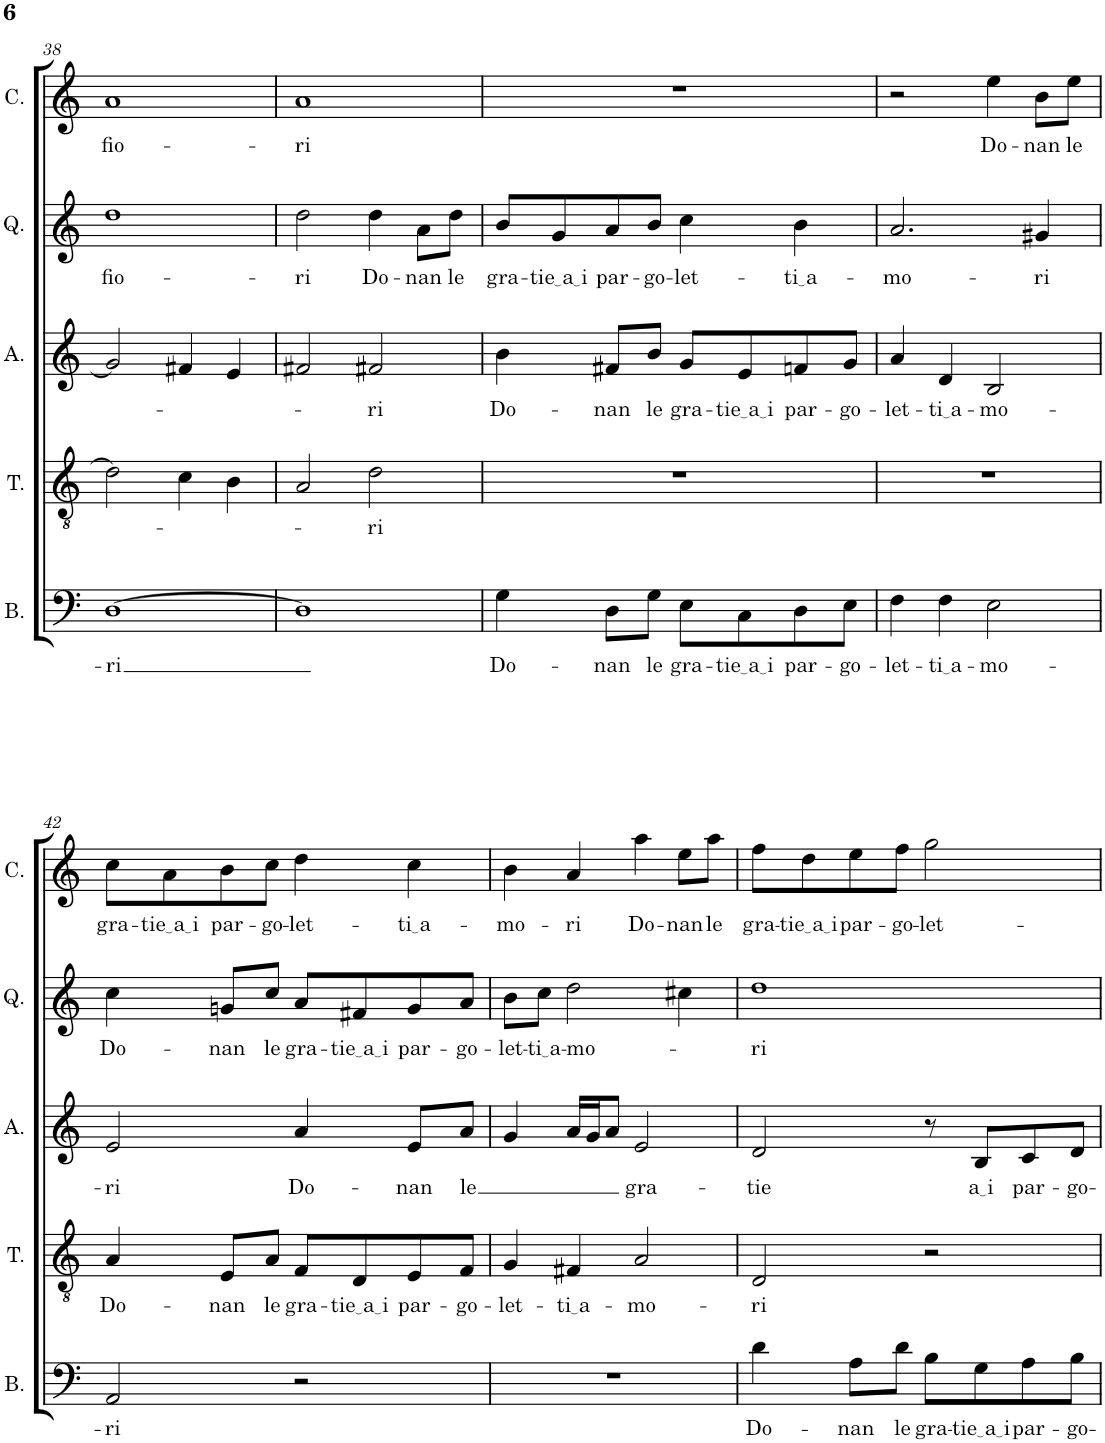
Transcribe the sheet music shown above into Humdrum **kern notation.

**kern	**text	**kern	**text	**kern	**text	**kern	**text	**kern	**text
*part5	*part5	*part4	*part4	*part3	*part3	*part2	*part2	*part1	*part1
*staff5	*staff5	*staff4	*staff4	*staff3	*staff3	*staff2	*staff2	*staff1	*staff1
*I"Bass	*	*I"Tenor	*	*I"Alto	*	*I"Quinto	*	*I"Canto	*
*I'B.	*	*I'T.	*	*I'A.	*	*I'Q.	*	*I'C.	*
!!LO:PB:g=z
*clefF4	*	*clefGv2	*	*clefG2	*	*clefG2	*	*clefG2	*
*k[]	*	*k[]	*	*k[]	*	*k[]	*	*k[]	*
*M4/4	*	*M4/4	*	*M4/4	*	*M4/4	*	*M4/4	*
*met(c)	*	*met(c)	*	*met(c)	*	*met(c)	*	*met(c)	*
=38	=38	=38	=38	=38	=38	=38	=38	=38	=38
!	!LO:LY:b	!	!	!	!	!	!LO:LY:b	!	!LO:LY:b
[1D	-ri	2d\]	.	2g/]	.	1dd	fio-	1a	fio-
.	.	4c\	.	4f#X/	.	.	.	.	.
.	.	4B\	.	4e/	.	.	.	.	.
=39	=39	=39	=39	=39	=39	=39	=39	=39	=39
!	!	!	!	!	!	!	!LO:LY:b	!	!LO:LY:b
1D]	.	2A/	.	2f#X/	.	2dd\	-ri	1a	-ri
!	!	!	!LO:LY:b	!	!LO:LY:b	!	!LO:LY:b	!	!
.	.	2d\	-ri	2f#X/	-ri	4dd\	Do-	.	.
!	!	!	!	!	!	!	!LO:LY:b	!	!
.	.	.	.	.	.	8a\L	-nan	.	.
!	!	!	!	!	!	!	!LO:LY:b	!	!
.	.	.	.	.	.	8dd\J	le	.	.
=40	=40	=40	=40	=40	=40	=40	=40	=40	=40
!	!LO:LY:b	!	!	!	!LO:LY:b	!	!LO:LY:b	!	!
4G\	Do-	1r	.	4b\	Do-	8b/L	gra-	1r	.
!	!	!	!	!	!	!	!LO:LY:b	!	!
.	.	.	.	.	.	8g/	tie a i	.	.
!	!LO:LY:b	!	!	!	!LO:LY:b	!	!LO:LY:b	!	!
8D\L	-nan	.	.	8f#X/L	-nan	8a/	par-	.	.
!	!LO:LY:b	!	!	!	!LO:LY:b	!	!LO:LY:b	!	!
8G\J	le	.	.	8b/J	le	8b/J	-go-	.	.
!	!LO:LY:b	!	!	!	!LO:LY:b	!	!LO:LY:b	!	!
8E\L	gra-	.	.	8g/L	gra-	4cc\	-let-	.	.
!	!LO:LY:b	!	!	!	!LO:LY:b	!	!	!	!
8C\	tie a i	.	.	8e/	tie a i	.	.	.	.
!	!LO:LY:b	!	!	!	!LO:LY:b	!	!LO:LY:b	!	!
8D\	par-	.	.	8fn/	par-	4b\	ti a	.	.
!	!LO:LY:b	!	!	!	!LO:LY:b	!	!	!	!
8E\J	-go-	.	.	8g/J	-go-	.	.	.	.
=41	=41	=41	=41	=41	=41	=41	=41	=41	=41
!	!LO:LY:b	!	!	!	!LO:LY:b	!	!LO:LY:b	!	!
4F\	-let-	1r	.	4a/	-let-	2.a/	-mo-	2r	.
!	!LO:LY:b	!	!	!	!LO:LY:b	!	!	!	!
4F\	ti a	.	.	4d/	ti a	.	.	.	.
!	!LO:LY:b	!	!	!	!LO:LY:b	!	!	!	!LO:LY:b
2E\	-mo-	.	.	2B/	-mo-	.	.	4ee\	Do-
!	!	!	!	!	!	!	!LO:LY:b	!	!LO:LY:b
.	.	.	.	.	.	4g#X/	-ri	8b\L	-nan
!	!	!	!	!	!	!	!	!	!LO:LY:b
.	.	.	.	.	.	.	.	8ee\J	le
!!LO:LB:g=z
=42	=42	=42	=42	=42	=42	=42	=42	=42	=42
!	!LO:LY:b	!	!LO:LY:b	!	!LO:LY:b	!	!LO:LY:b	!	!LO:LY:b
2AA/	-ri	4A/	Do-	2e/	-ri	4cc\	Do-	8cc\L	gra-
!	!	!	!	!	!	!	!	!	!LO:LY:b
.	.	.	.	.	.	.	.	8a\	tie a i
!	!	!	!LO:LY:b	!	!	!	!LO:LY:b	!	!LO:LY:b
.	.	8E/L	-nan	.	.	8gn/L	-nan	8b\	par-
!	!	!	!LO:LY:b	!	!	!	!LO:LY:b	!	!LO:LY:b
.	.	8A/J	le	.	.	8cc/J	le	8cc\J	-go-
!	!	!	!LO:LY:b	!	!LO:LY:b	!	!LO:LY:b	!	!LO:LY:b
2r	.	8F/L	gra-	4a/	Do-	8a/L	gra-	4dd\	-let-
!	!	!	!LO:LY:b	!	!	!	!LO:LY:b	!	!
.	.	8D/	tie a i	.	.	8f#X/	tie a i	.	.
!	!	!	!LO:LY:b	!	!LO:LY:b	!	!LO:LY:b	!	!LO:LY:b
.	.	8E/	par-	8e/L	-nan	8g/	par-	4cc\	ti a
!	!	!	!LO:LY:b	!	!LO:LY:b	!	!LO:LY:b	!	!
.	.	8F/J	-go-	8a/J	le	8a/J	-go-	.	.
=43	=43	=43	=43	=43	=43	=43	=43	=43	=43
!	!	!	!LO:LY:b	!	!	!	!LO:LY:b	!	!LO:LY:b
1r	.	4G/	-let-	4g/	.	8b\L	-let-	4b\	-mo-
!	!	!	!	!	!	!	!LO:LY:b	!	!
.	.	.	.	.	.	8cc\J	ti a	.	.
!	!	!	!LO:LY:b	!	!	!	!LO:LY:b	!	!LO:LY:b
.	.	4F#X/	ti a	16a/LL	.	2dd\	-mo-	4a/	-ri
.	.	.	.	16g/J	.	.	.	.	.
.	.	.	.	8a/J	.	.	.	.	.
!	!	!	!LO:LY:b	!	!LO:LY:b	!	!	!	!LO:LY:b
.	.	2A/	-mo-	2e/	gra-	.	.	4aa\	Do-
!	!	!	!	!	!	!	!	!	!LO:LY:b
.	.	.	.	.	.	4cc#X\	.	8ee\L	-nan
!	!	!	!	!	!	!	!	!	!LO:LY:b
.	.	.	.	.	.	.	.	8aa\J	le
=44	=44	=44	=44	=44	=44	=44	=44	=44	=44
!	!LO:LY:b	!	!LO:LY:b	!	!LO:LY:b	!	!LO:LY:b	!	!LO:LY:b
4d\	Do-	2D/	-ri	2d/	-tie	1dd	-ri	8ff\L	gra-
!	!	!	!	!	!	!	!	!	!LO:LY:b
.	.	.	.	.	.	.	.	8dd\	tie a i
!	!LO:LY:b	!	!	!	!	!	!	!	!LO:LY:b
8A\L	-nan	.	.	.	.	.	.	8ee\	par-
!	!LO:LY:b	!	!	!	!	!	!	!	!LO:LY:b
8d\J	le	.	.	.	.	.	.	8ff\J	-go-
!	!LO:LY:b	!	!	!	!	!	!	!	!LO:LY:b
8B\L	gra-	2r	.	8r	.	.	.	2gg\	-let-
!	!LO:LY:b	!	!	!	!LO:LY:b	!	!	!	!
8G\	tie a i	.	.	8B/L	a i	.	.	.	.
!	!LO:LY:b	!	!	!	!LO:LY:b	!	!	!	!
8A\	par-	.	.	8c/	par-	.	.	.	.
!	!LO:LY:b	!	!	!	!LO:LY:b	!	!	!	!
8B\J	-go-	.	.	8d/J	-go-	.	.	.	.
=	=	=	=	=	=	=	=	=	=
*-	*-	*-	*-	*-	*-	*-	*-	*-	*-
